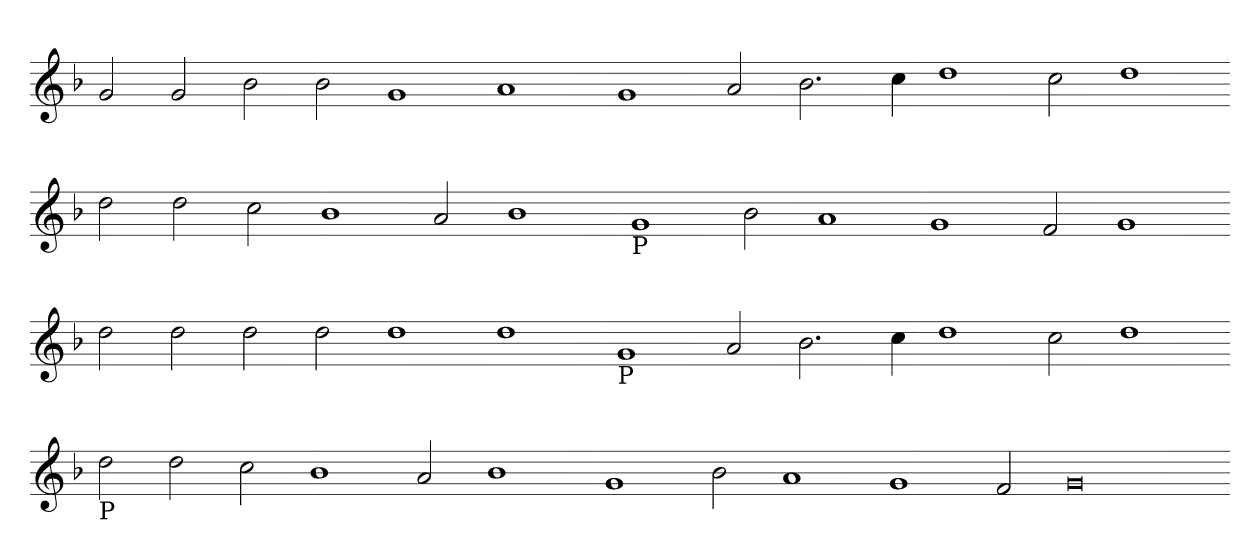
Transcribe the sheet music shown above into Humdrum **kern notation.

**kern
*part1
*staff1
*clefG2
*k[b-]
=
2g
2g
2b-
2b-
1g
1a
=-
1g
2a
2.b-
4cc
1dd
2cc
1dd
=-
2dd
2dd
2cc
1b-
2a
1b-
=-
!LO:TX:b:t=P
1g
2b-
1a
1g
2f
1g
=-
2dd
2dd
2dd
2dd
1dd
1dd
=-
!LO:TX:b:t=P
1g
2a
2.b-
4cc
1dd
2cc
1dd
=-
!LO:TX:b:t=P
2dd
2dd
2cc
1b-
2a
1b-
=-
1g
2b-
1a
1g
2f
0g
=-
*-
